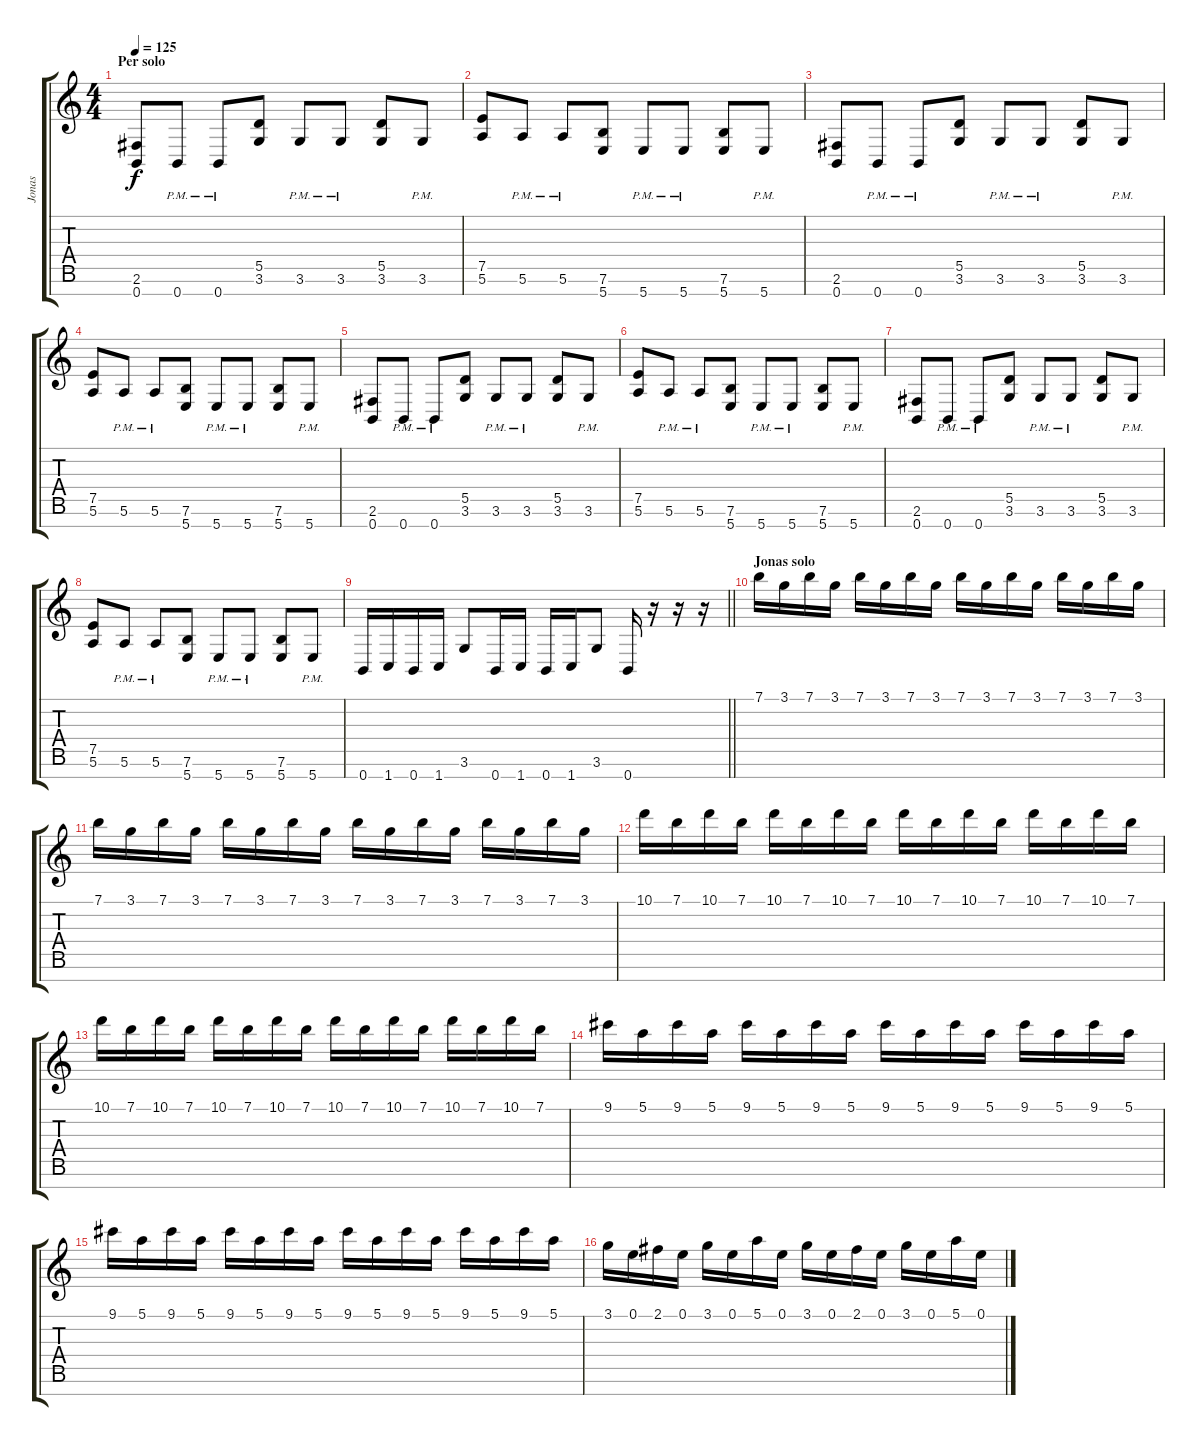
\track ("Jonas" "Jonas") {instrument distortionguitar}
\staff {score tabs}
\tuning (E4 B3 G3 D3 A2 E2 B1) {hide}
\ts (4 4)
\section ("" "Per solo")
\tempo 125
\clef g2
\ks c
(2.6 0.7).8{dy f} 0.7{pm}.8 0.7{pm}.8 (5.5 3.6).8 3.6{pm}.8 3.6{pm}.8 (5.5 3.6).8 3.6{pm}.8 |
(7.5 5.6).8 5.6{pm}.8 5.6{pm}.8 (7.6 5.7).8 5.7{pm}.8 5.7{pm}.8 (7.6 5.7).8 5.7{pm}.8 |
(2.6 0.7).8 0.7{pm}.8 0.7{pm}.8 (5.5 3.6).8 3.6{pm}.8 3.6{pm}.8 (5.5 3.6).8 3.6{pm}.8 |
(7.5 5.6).8 5.6{pm}.8 5.6{pm}.8 (7.6 5.7).8 5.7{pm}.8 5.7{pm}.8 (7.6 5.7).8 5.7{pm}.8 |
(2.6 0.7).8 0.7{pm}.8 0.7{pm}.8 (5.5 3.6).8 3.6{pm}.8 3.6{pm}.8 (5.5 3.6).8 3.6{pm}.8 |
(7.5 5.6).8 5.6{pm}.8 5.6{pm}.8 (7.6 5.7).8 5.7{pm}.8 5.7{pm}.8 (7.6 5.7).8 5.7{pm}.8 |
(2.6 0.7).8 0.7{pm}.8 0.7{pm}.8 (5.5 3.6).8 3.6{pm}.8 3.6{pm}.8 (5.5 3.6).8 3.6{pm}.8 |
(7.5 5.6).8 5.6{pm}.8 5.6{pm}.8 (7.6 5.7).8 5.7{pm}.8 5.7{pm}.8 (7.6 5.7).8 5.7{pm}.8 |
\barLineRight lightlight
0.7.16 1.7.16 0.7.16 1.7.16 3.6.8 0.7.16 1.7.16 0.7.16 1.7.16 3.6.8 0.7.16 r.16 r.16 r.16 |
\section ("" "Jonas solo")
7.1.16 3.1.16 7.1.16 3.1.16 7.1.16 3.1.16 7.1.16 3.1.16 7.1.16 3.1.16 7.1.16 3.1.16 7.1.16 3.1.16 7.1.16 3.1.16 |
7.1.16 3.1.16 7.1.16 3.1.16 7.1.16 3.1.16 7.1.16 3.1.16 7.1.16 3.1.16 7.1.16 3.1.16 7.1.16 3.1.16 7.1.16 3.1.16 |
10.1.16 7.1.16 10.1.16 7.1.16 10.1.16 7.1.16 10.1.16 7.1.16 10.1.16 7.1.16 10.1.16 7.1.16 10.1.16 7.1.16 10.1.16 7.1.16 |
10.1.16 7.1.16 10.1.16 7.1.16 10.1.16 7.1.16 10.1.16 7.1.16 10.1.16 7.1.16 10.1.16 7.1.16 10.1.16 7.1.16 10.1.16 7.1.16 |
9.1.16 5.1.16 9.1.16 5.1.16 9.1.16 5.1.16 9.1.16 5.1.16 9.1.16 5.1.16 9.1.16 5.1.16 9.1.16 5.1.16 9.1.16 5.1.16 |
9.1.16 5.1.16 9.1.16 5.1.16 9.1.16 5.1.16 9.1.16 5.1.16 9.1.16 5.1.16 9.1.16 5.1.16 9.1.16 5.1.16 9.1.16 5.1.16 |
3.1.16 0.1.16 2.1.16 0.1.16 3.1.16 0.1.16 5.1.16 0.1.16 3.1.16 0.1.16 2.1.16 0.1.16 3.1.16 0.1.16 5.1.16 0.1.16
